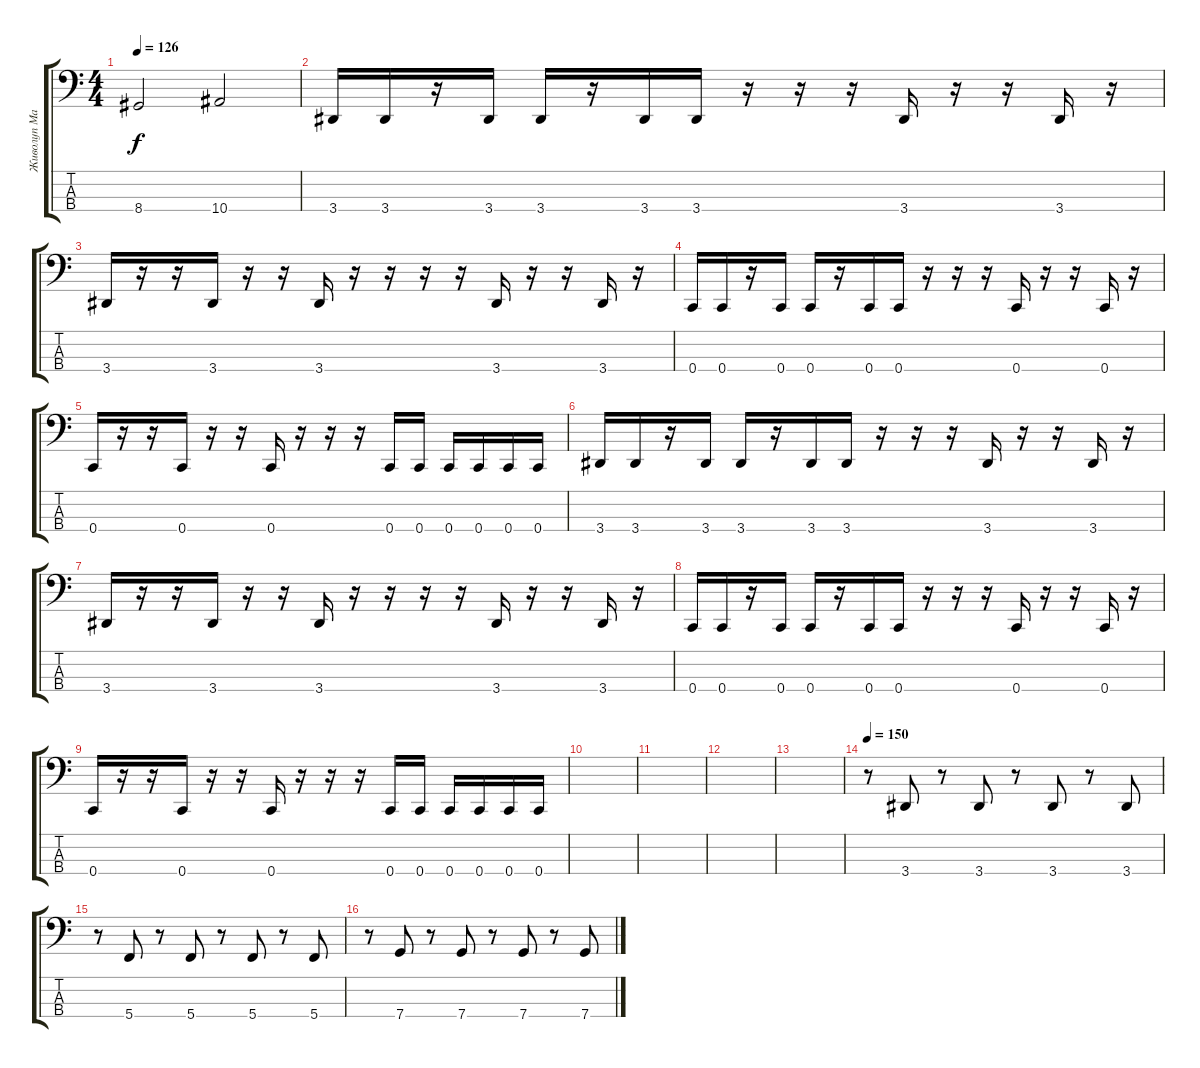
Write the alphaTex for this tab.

\track ("Живолуп Максим" "Живолуп Ма") {instrument electricbassfinger}
\staff {score tabs}
\tuning (F2 C2 G1 C1) {hide}
\ts (4 4)
\tempo 126
\clef f4
\ks c
8.4.2{dy f} 10.4.2 |
3.4.16 3.4.16 r.16 3.4.16 3.4.16 r.16 3.4.16 3.4.16 r.16 r.16 r.16 3.4.16 r.16 r.16 3.4.16 r.16 |
3.4.16 r.16 r.16 3.4.16 r.16 r.16 3.4.16 r.16 r.16 r.16 r.16 3.4.16 r.16 r.16 3.4.16 r.16 |
0.4.16 0.4.16 r.16 0.4.16 0.4.16 r.16 0.4.16 0.4.16 r.16 r.16 r.16 0.4.16 r.16 r.16 0.4.16 r.16 |
0.4.16 r.16 r.16 0.4.16 r.16 r.16 0.4.16 r.16 r.16 r.16 0.4.16 0.4.16 0.4.16 0.4.16 0.4.16 0.4.16 |
3.4.16 3.4.16 r.16 3.4.16 3.4.16 r.16 3.4.16 3.4.16 r.16 r.16 r.16 3.4.16 r.16 r.16 3.4.16 r.16 |
3.4.16 r.16 r.16 3.4.16 r.16 r.16 3.4.16 r.16 r.16 r.16 r.16 3.4.16 r.16 r.16 3.4.16 r.16 |
0.4.16 0.4.16 r.16 0.4.16 0.4.16 r.16 0.4.16 0.4.16 r.16 r.16 r.16 0.4.16 r.16 r.16 0.4.16 r.16 |
0.4.16 r.16 r.16 0.4.16 r.16 r.16 0.4.16 r.16 r.16 r.16 0.4.16 0.4.16 0.4.16 0.4.16 0.4.16 0.4.16 |
|
|
|
|
\tempo 150
r.8 3.4.8 r.8 3.4.8 r.8 3.4.8 r.8 3.4.8 |
r.8 5.4.8 r.8 5.4.8 r.8 5.4.8 r.8 5.4.8 |
r.8 7.4.8 r.8 7.4.8 r.8 7.4.8 r.8 7.4.8
